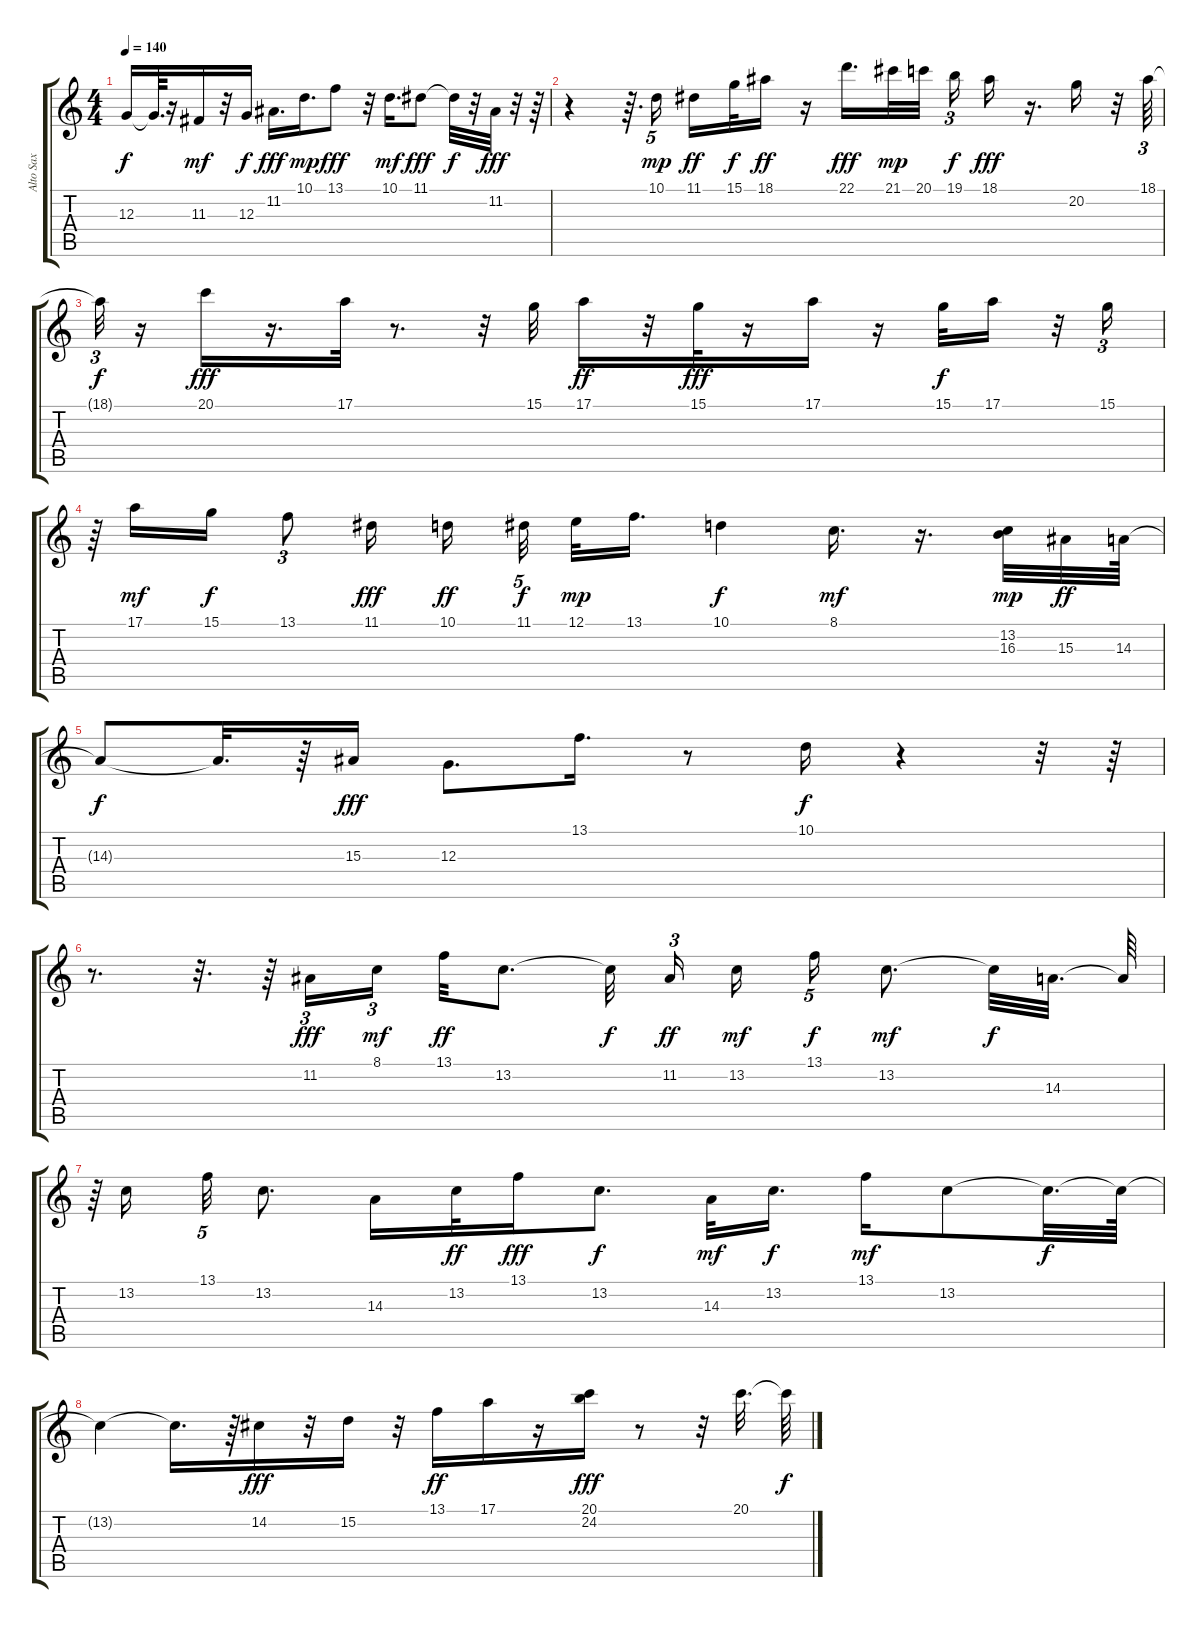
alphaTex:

\track ("Alto Sax" "Alto Sax") {instrument altosax}
\staff {score tabs}
\tuning (E4 B3 G3 D3 A2 E2) {hide}
\ts (4 4)
\tempo 140
\clef g2
\ks c
12.3{t}.16{dy f} 12.3{t}.64{d} r.16 11.3.16{dy mf} r.32 12.3.16{dy f} 11.2.16{d dy fff} 10.1.16{d dy mp} 13.1.8{dy fff} r.32 10.1.16{d dy mf} 11.1.8{dy fff} 11.1{t}.32{dy f} r.32 11.2.32{dy fff} r.32 r.64 |
r.4 r.64{d} 10.1.16{tu (5 4) dy mp} 11.1.16{dy ff} 15.1.32{dy f} 18.1.16{dy ff} r.16 22.1.16{d dy fff} 21.1.32{dy mp} 20.1.32 19.1.16{tu (3 2) dy f} 18.1.16{dy fff} r.16{d} 20.2.16 r.32 18.1.64{tu (3 2)} |
18.1{t}.32{tu (3 2) dy f} r.16 20.1.16{dy fff} r.16{d} 17.1.32 r.8{d} r.32 15.1.32 17.1.16{dy ff} r.32 15.1.32{dy fff} r.16 17.1.16 r.16 15.1.32{dy f} 17.1.16 r.32 15.1.16{tu (3 2)} |
r.64 17.1.16{dy mf} 15.1.16{dy f} 13.1.8{tu (3 2)} 11.1.16{dy fff} 10.1.16{dy ff} 11.1.32{tu (5 4) dy f} 12.1.32{dy mp} 13.1.16{d} 10.1.4{dy f} 8.1.16{d dy mf} r.16{d} (13.2 16.3).32{dy mp} 15.3.32{dy ff} 14.3.64 |
14.3{t}.8{dy f} 14.3{t}.32{d} r.64 15.3.16{dy fff} 12.3.8{d} 13.1.16{d} r.8 10.1.16{dy f} r.4 r.32 r.64 |
r.8{d} r.32{d} r.64 11.2.16{tu (3 2) dy fff} 8.1.16{tu (3 2) dy mf} 13.1.32{dy ff} 13.2.8{d} 13.2{t}.32{dy f} 11.2.16{tu (3 2) dy ff} 13.2.16{dy mf} 13.1.16{tu (5 4) dy f} 13.2.8{d dy mf} 13.2{t}.32{dy f} 14.3.32{d} 14.3{t}.64 |
r.64{tu (3 2)} 13.2.16 13.1.32{tu (5 4)} 13.2.8{d} 14.3.16 13.2.32{dy ff} 13.1.16{dy fff} 13.2.8{d dy f} 14.3.32{dy mf} 13.2.16{d dy f} 13.1.16{dy mf} 13.2.8 13.2{t}.32{d dy f} 13.2{t}.64 |
13.2{t}.4 13.2{t}.16{d} r.64 14.2.16{dy fff} r.32 15.2.16 r.32 13.1.16{dy ff} 17.1.16 r.16 (20.1 24.2).16{dy fff} r.8 r.32 20.1.32{d} 20.1{t}.64{dy f}
